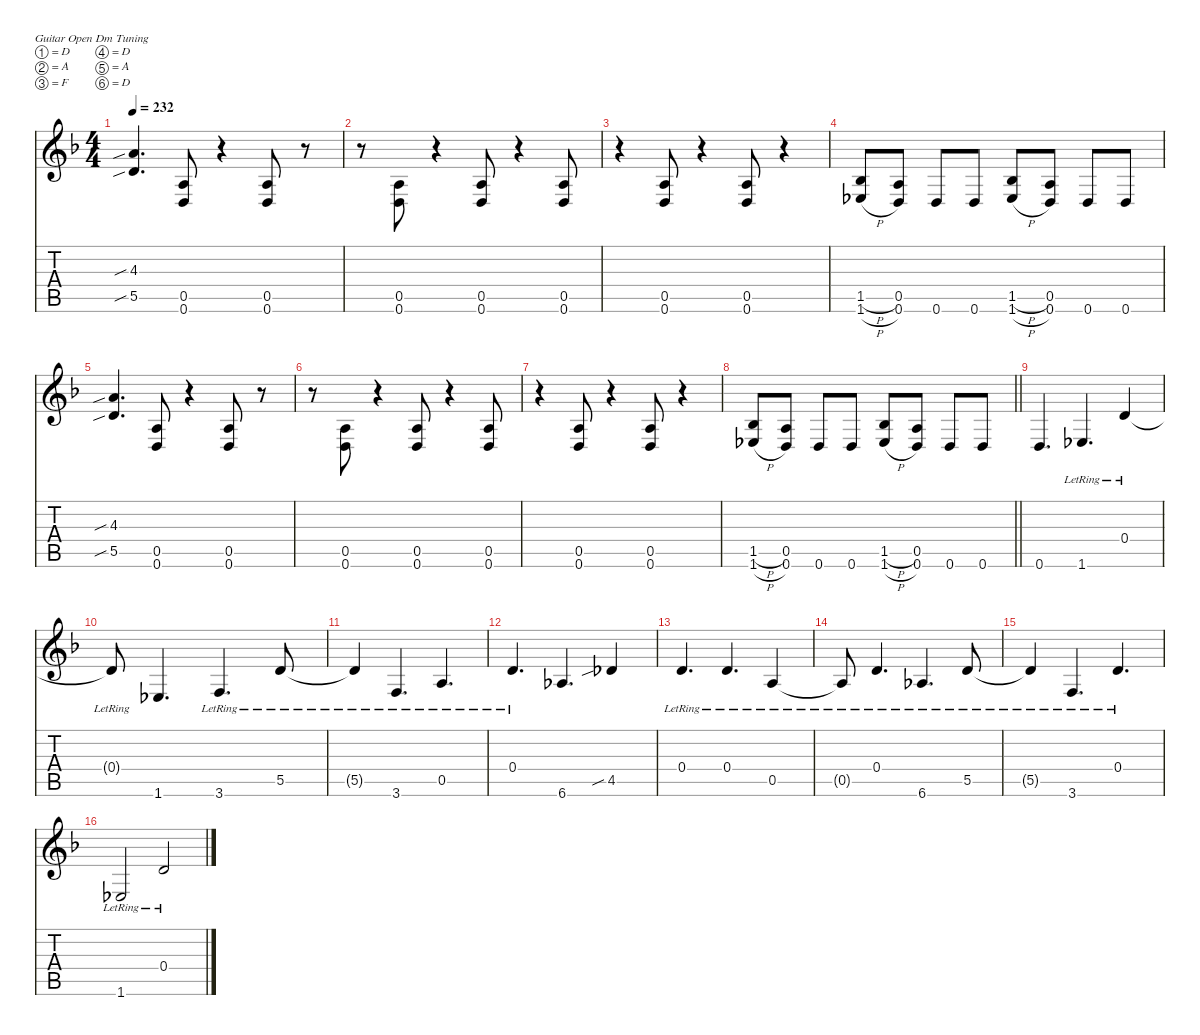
\hideDynamics
\bracketExtendMode nobrackets
\singleTrackTrackNamePolicy hidden
\multiTrackTrackNamePolicy hidden
\firstSystemTrackNameMode fullname
\firstSystemTrackNameOrientation horizontal
\otherSystemsTrackNameOrientation horizontal
\track ("Lead guitar" "E-Gt") {defaultSystemsLayout 32 instrument distortionguitar}
\staff {score tabs}
\tuning (D4 A3 F3 D3 A2 D2)
\ts (4 4)
\tempo 232
\clef g2
\ks dminor
(4.3{sib acc forcenatural} 5.5{sib acc forcenatural}).4{d dy f beam Up} (0.5{acc forcenatural} 0.6{acc forcenatural}).8{beam Up} r.4{beam Up} (0.5{acc forcenatural} 0.6{acc forcenatural}).8{beam Up} r.8{beam Up} |
r.8{beam Down} (0.5{acc forcenatural} 0.6{acc forcenatural}).8{beam Up} r.4{beam Up} (0.5{acc forcenatural} 0.6{acc forcenatural}).8{beam Up} r.4{beam Up} (0.5{acc forcenatural} 0.6{acc forcenatural}).8{beam Up} |
r.4{beam Down} (0.5{acc forcenatural} 0.6{acc forcenatural}).8{beam Up} r.4{beam Up} (0.5{acc forcenatural} 0.6{acc forcenatural}).8{beam Up} r.4{beam Up} |
(1.5{h acc b} 1.6{h acc b}).8{beam Up} (0.5{acc forcenatural} 0.6{acc forcenatural}).8{beam Up} 0.6{acc forcenatural}.8{beam Up} 0.6{acc forcenatural}.8{beam Up} (1.5{h acc b} 1.6{h acc b}).8{beam Up} (0.5{acc forcenatural} 0.6{acc forcenatural}).8{beam Up} 0.6{acc forcenatural}.8{beam Up} 0.6{acc forcenatural}.8{beam Up} |
(4.3{sib acc forcenatural} 5.5{sib acc forcenatural}).4{d beam Up} (0.5{acc forcenatural} 0.6{acc forcenatural}).8{beam Up} r.4{beam Up} (0.5{acc forcenatural} 0.6{acc forcenatural}).8{beam Up} r.8{beam Up} |
r.8{beam Down} (0.5{acc forcenatural} 0.6{acc forcenatural}).8{beam Up} r.4{beam Up} (0.5{acc forcenatural} 0.6{acc forcenatural}).8{beam Up} r.4{beam Up} (0.5{acc forcenatural} 0.6{acc forcenatural}).8{beam Up} |
r.4{beam Down} (0.5{acc forcenatural} 0.6{acc forcenatural}).8{beam Up} r.4{beam Up} (0.5{acc forcenatural} 0.6{acc forcenatural}).8{beam Up} r.4{beam Up} |
\barLineRight lightlight
(1.5{h acc b} 1.6{h acc b}).8{beam Up} (0.5{acc forcenatural} 0.6{acc forcenatural}).8{beam Up} 0.6{acc forcenatural}.8{beam Up} 0.6{acc forcenatural}.8{beam Up} (1.5{h acc b} 1.6{h acc b}).8{beam Up} (0.5{acc forcenatural} 0.6{acc forcenatural}).8{beam Up} 0.6{acc forcenatural}.8{beam Up} 0.6{acc forcenatural}.8{beam Up} |
0.6{acc forcenatural}.4{d beam Up} 1.6{lr acc b}.4{d beam Up} 0.4{lr acc forcenatural}.4{beam Up} |
0.4{lr t acc forcenatural}.8{beam Up} 1.6{acc b}.4{d beam Up} 3.6{lr acc forcenatural}.4{d beam Up} 5.5{lr acc forcenatural}.8{beam Up} |
5.5{lr t acc forcenatural}.4{beam Up} 3.6{lr acc forcenatural}.4{d beam Up} 0.5{lr acc forcenatural}.4{d beam Up} |
0.4{lr acc forcenatural}.4{d beam Up} 6.6{acc b}.4{d beam Up} 4.5{sib acc b}.4{beam Up} |
0.4{lr acc forcenatural}.4{d beam Up} 0.4{lr acc forcenatural}.4{d beam Up} 0.5{lr acc forcenatural}.4{beam Up} |
0.5{lr t acc forcenatural}.8{beam Up} 0.4{lr acc forcenatural}.4{d beam Up} 6.6{lr acc b}.4{d beam Up} 5.5{lr acc forcenatural}.8{beam Up} |
5.5{lr t acc forcenatural}.4{beam Up} 3.6{lr acc forcenatural}.4{d beam Up} 0.4{lr acc forcenatural}.4{d beam Up} |
1.6{lr acc b}.2{beam Up} 0.4{lr acc forcenatural}.2{beam Up}
